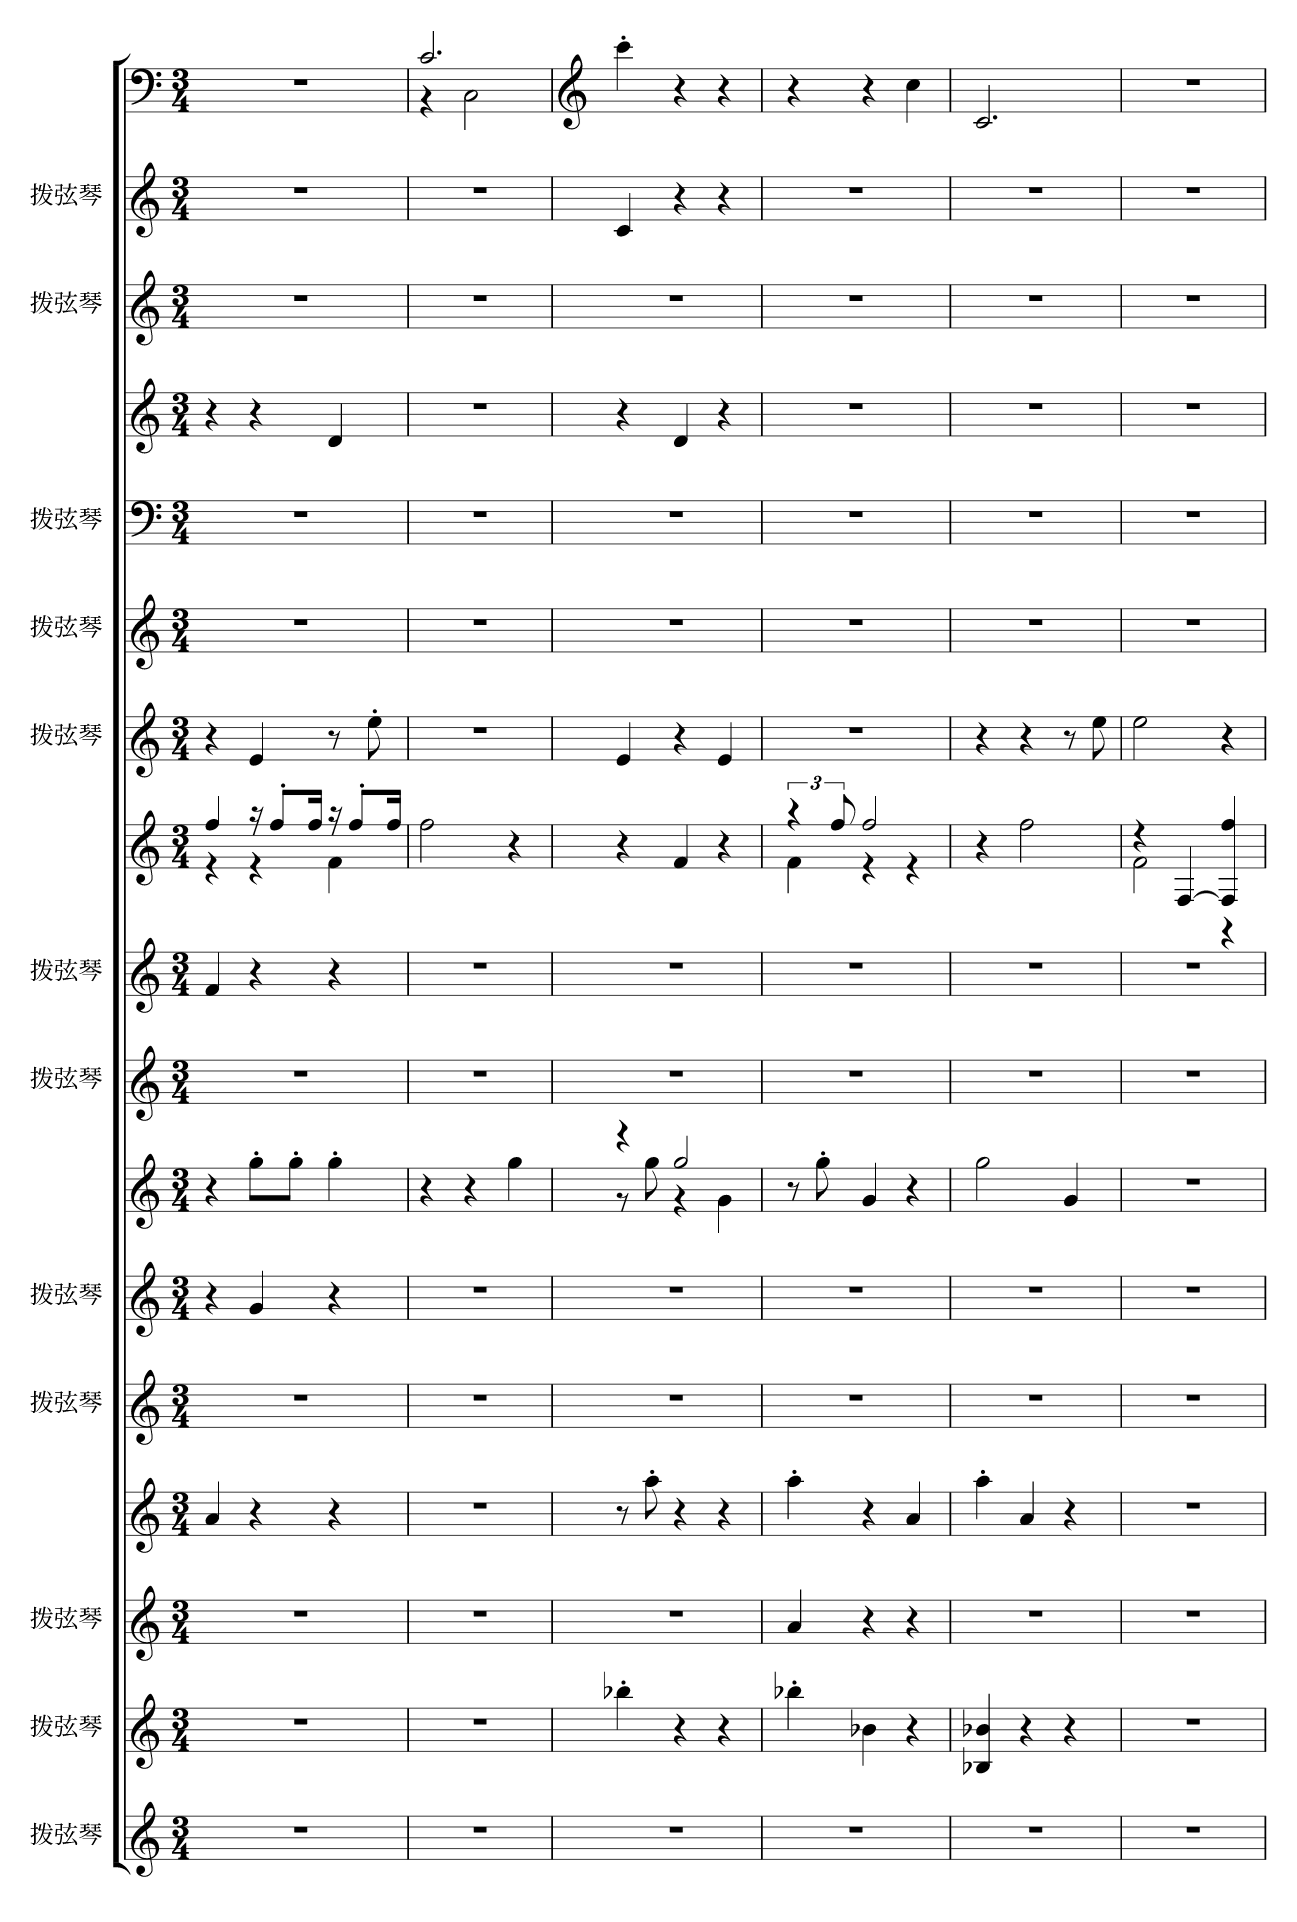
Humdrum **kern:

**kern	**kern	**kern	**kern	**kern	**kern	**kern	**kern	**kern	**kern	**kern	**kern	**kern	**kern	**kern	**kern	**kern
*part12	*part11	*part10	*part10	*part9	*part8	*part8	*part7	*part6	*part6	*part5	*part4	*part3	*part3	*part2	*part1	*part1
*staff17	*staff16	*staff15	*staff14	*staff13	*staff12	*staff11	*staff10	*staff9	*staff8	*staff7	*staff6	*staff5	*staff4	*staff3	*staff2	*staff1
*I"拨弦琴	*I"拨弦琴	*I"拨弦琴	*	*I"拨弦琴	*I"拨弦琴	*	*I"拨弦琴	*I"拨弦琴	*	*I"拨弦琴	*I"拨弦琴	*I"拨弦琴	*	*I"拨弦琴	*I"拨弦琴	*
*clefG2	*clefG2	*clefG2	*clefG2	*clefG2	*clefG2	*clefG2	*clefG2	*clefG2	*clefG2	*clefG2	*clefG2	*clefF4	*clefG2	*clefG2	*clefG2	*clefF4
*k[]	*k[]	*k[]	*k[]	*k[]	*k[]	*k[]	*k[]	*k[]	*k[]	*k[]	*k[]	*k[]	*k[]	*k[]	*k[]	*k[]
*M3/4	*M3/4	*M3/4	*M3/4	*M3/4	*M3/4	*M3/4	*M3/4	*M3/4	*M3/4	*M3/4	*M3/4	*M3/4	*M3/4	*M3/4	*M3/4	*M3/4
*MM140	*MM140	*MM140	*MM140	*MM140	*MM140	*MM140	*MM140	*MM140	*MM140	*MM140	*MM140	*MM140	*MM140	*MM140	*MM140	*MM140
=1	=1	=1	=1	=1	=1	=1	=1	=1	=1	=1	=1	=1	=1	=1	=1	=1
*	*	*	*	*	*	*	*	*	*^	*	*	*	*	*	*	*
2.r	2.r	2.r	4a/	2.r	4r	4r	2.r	4f/	4ff/	4r	4r	2.r	2.r	4r	2.r	2.r	2.r
.	.	.	4r	.	4g/	8gg'\L	.	4r	16r	4r	4e/	.	.	4r	.	.	.
.	.	.	.	.	.	.	.	.	8ff'/L	.	.	.	.	.	.	.	.
.	.	.	.	.	.	8gg'\J	.	.	.	.	.	.	.	.	.	.	.
.	.	.	.	.	.	.	.	.	16ff/Jk	.	.	.	.	.	.	.	.
.	.	.	4r	.	4r	4gg'\	.	4r	16r	4f\	8r	.	.	4d/	.	.	.
.	.	.	.	.	.	.	.	.	8ff'/L	.	.	.	.	.	.	.	.
.	.	.	.	.	.	.	.	.	.	.	8ee'\	.	.	.	.	.	.
.	.	.	.	.	.	.	.	.	16ff/Jk	.	.	.	.	.	.	.	.
*	*	*	*	*	*	*	*	*	*v	*v	*	*	*	*	*	*	*
=2	=2	=2	=2	=2	=2	=2	=2	=2	=2	=2	=2	=2	=2	=2	=2	=2
*	*	*	*	*	*	*	*	*	*	*	*	*	*	*	*	*^
2.r	2.r	2.r	2.r	2.r	2.r	4r	2.r	2.r	2ff\	2.r	2.r	2.r	2.r	2.r	2.r	2.c/	4r
.	.	.	.	.	.	4r	.	.	.	.	.	.	.	.	.	.	2C\
.	.	.	.	.	.	4gg\	.	.	4r	.	.	.	.	.	.	.	.
*	*	*	*	*	*	*	*	*	*	*	*	*	*	*	*	*v	*v
=3	=3	=3	=3	=3	=3	=3	=3	=3	=3	=3	=3	=3	=3	=3	=3	=3
*	*	*	*	*	*	*	*	*	*	*	*	*	*	*	*	*clefG2
*	*	*	*	*	*	*^	*	*	*	*	*	*	*	*	*	*
2.r	4bb-X'\	2.r	8r	2.r	2.r	4r	8r	2.r	2.r	4r	4e/	2.r	2.r	4r	2.r	4c/	4ccc'\
.	.	.	8aa'\	.	.	.	8gg\	.	.	.	.	.	.	.	.	.	.
.	4r	.	4r	.	.	2gg/	4r	.	.	4f/	4r	.	.	4d/	.	4r	4r
.	4r	.	4r	.	.	.	4g\	.	.	4r	4e/	.	.	4r	.	4r	4r
*	*	*	*	*	*	*v	*v	*	*	*	*	*	*	*	*	*	*
=4	=4	=4	=4	=4	=4	=4	=4	=4	=4	=4	=4	=4	=4	=4	=4	=4
*	*	*	*	*	*	*	*	*	*^	*	*	*	*	*	*	*
2.r	4bb-X'\	4a/	4aa'\	2.r	2.r	8r	2.r	2.r	6r	4f\	2.r	2.r	2.r	2.r	2.r	2.r	4r
.	.	.	.	.	.	8gg'\	.	.	.	.	.	.	.	.	.	.	.
.	.	.	.	.	.	.	.	.	12ff/	.	.	.	.	.	.	.	.
.	4b-X\	4r	4r	.	.	4g/	.	.	2ff/	4r	.	.	.	.	.	.	4r
.	4r	4r	4a/	.	.	4r	.	.	.	4r	.	.	.	.	.	.	4cc\
*	*	*	*	*	*	*	*	*	*v	*v	*	*	*	*	*	*	*
=5	=5	=5	=5	=5	=5	=5	=5	=5	=5	=5	=5	=5	=5	=5	=5	=5
2.r	4B-X/ 4b-X/	2.r	4aa'\	2.r	2.r	2gg\	2.r	2.r	4r	4r	2.r	2.r	2.r	2.r	2.r	2.c/
.	4r	.	4a/	.	.	.	.	.	2ff\	4r	.	.	.	.	.	.
.	4r	.	4r	.	.	4g/	.	.	.	8r	.	.	.	.	.	.
.	.	.	.	.	.	.	.	.	.	8ee\	.	.	.	.	.	.
=6	=6	=6	=6	=6	=6	=6	=6	=6	=6	=6	=6	=6	=6	=6	=6	=6
*	*	*	*	*	*	*	*	*	*^	*	*	*	*	*	*	*
2.r	2.r	2.r	2.r	2.r	2.r	2.r	2.r	2.r	4r	2f\	2ee\	2.r	2.r	2.r	2.r	2.r	2.r
.	.	.	.	.	.	.	.	.	[4F/	.	.	.	.	.	.	.	.
.	.	.	.	.	.	.	.	.	4F/] 4ff/	4r	4r	.	.	.	.	.	.
*	*	*	*	*	*	*	*	*	*v	*v	*	*	*	*	*	*	*
=	=	=	=	=	=	=	=	=	=	=	=	=	=	=	=	=
*-	*-	*-	*-	*-	*-	*-	*-	*-	*-	*-	*-	*-	*-	*-	*-	*-
